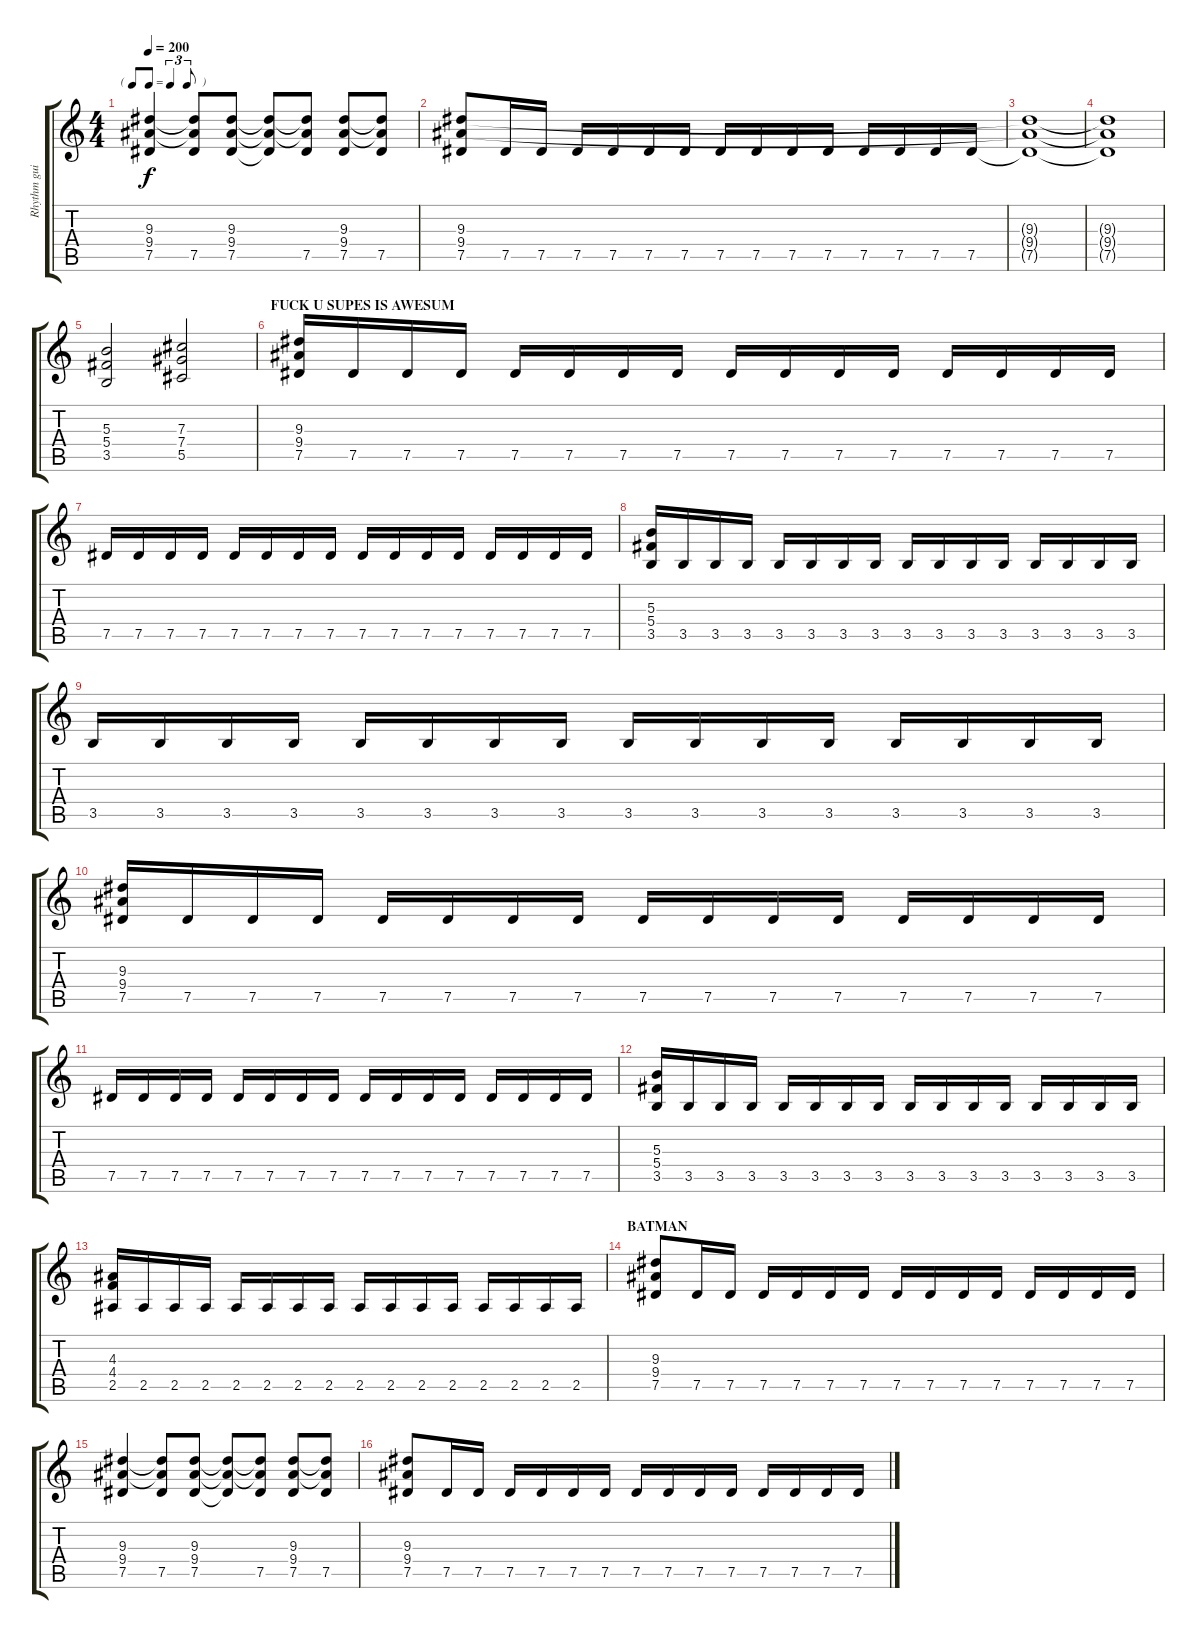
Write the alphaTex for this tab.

\track ("Rhythm guitar 2 (retard 2)" "Rhythm gui") {instrument overdrivenguitar}
\staff {score tabs}
\tuning (Eb4 Bb3 Gb3 Db3 Ab2 Eb2) {hide}
\ts (4 4)
\tf triplet8th
\tempo 200
\clef g2
\ks c
(9.3 9.4 7.5).4{dy f} (9.3{t} 9.4{t} 7.5).8 (9.3 9.4 7.5).8 (9.3{t} 9.4{t} 7.5{t}).8 (9.3{t} 9.4{t} 7.5).8 (9.3 9.4 7.5).8 (9.3{t} 9.4{t} 7.5).8 |
(9.3 9.4 7.5).8 7.5.16 7.5.16 7.5.16 7.5.16 7.5.16 7.5.16 7.5.16 7.5.16 7.5.16 7.5.16 7.5.16 7.5.16 7.5.16 7.5.16 |
(9.3{t} 9.4{t} 7.5{t}).1 |
(9.3{t} 9.4{t} 7.5{t}).1 |
(5.3 5.4 3.5).2 (7.3 7.4 5.5).2 |
\section ("" "FUCK U SUPES IS AWESUM")
(9.3 9.4 7.5).16 7.5.16 7.5.16 7.5.16 7.5.16 7.5.16 7.5.16 7.5.16 7.5.16 7.5.16 7.5.16 7.5.16 7.5.16 7.5.16 7.5.16 7.5.16 |
7.5.16 7.5.16 7.5.16 7.5.16 7.5.16 7.5.16 7.5.16 7.5.16 7.5.16 7.5.16 7.5.16 7.5.16 7.5.16 7.5.16 7.5.16 7.5.16 |
(5.3 5.4 3.5).16 3.5.16 3.5.16 3.5.16 3.5.16 3.5.16 3.5.16 3.5.16 3.5.16 3.5.16 3.5.16 3.5.16 3.5.16 3.5.16 3.5.16 3.5.16 |
3.5.16 3.5.16 3.5.16 3.5.16 3.5.16 3.5.16 3.5.16 3.5.16 3.5.16 3.5.16 3.5.16 3.5.16 3.5.16 3.5.16 3.5.16 3.5.16 |
(9.3 9.4 7.5).16 7.5.16 7.5.16 7.5.16 7.5.16 7.5.16 7.5.16 7.5.16 7.5.16 7.5.16 7.5.16 7.5.16 7.5.16 7.5.16 7.5.16 7.5.16 |
7.5.16 7.5.16 7.5.16 7.5.16 7.5.16 7.5.16 7.5.16 7.5.16 7.5.16 7.5.16 7.5.16 7.5.16 7.5.16 7.5.16 7.5.16 7.5.16 |
(5.3 5.4 3.5).16 3.5.16 3.5.16 3.5.16 3.5.16 3.5.16 3.5.16 3.5.16 3.5.16 3.5.16 3.5.16 3.5.16 3.5.16 3.5.16 3.5.16 3.5.16 |
(4.3 4.4 2.5).16 2.5.16 2.5.16 2.5.16 2.5.16 2.5.16 2.5.16 2.5.16 2.5.16 2.5.16 2.5.16 2.5.16 2.5.16 2.5.16 2.5.16 2.5.16 |
\section ("" "BATMAN")
(9.3 9.4 7.5).8 7.5.16 7.5.16 7.5.16 7.5.16 7.5.16 7.5.16 7.5.16 7.5.16 7.5.16 7.5.16 7.5.16 7.5.16 7.5.16 7.5.16 |
(9.3 9.4 7.5).4 (9.3{t} 9.4{t} 7.5).8 (9.3 9.4 7.5).8 (9.3{t} 9.4{t} 7.5{t}).8 (9.3{t} 9.4{t} 7.5).8 (9.3 9.4 7.5).8 (9.3{t} 9.4{t} 7.5).8 |
(9.3 9.4 7.5).8 7.5.16 7.5.16 7.5.16 7.5.16 7.5.16 7.5.16 7.5.16 7.5.16 7.5.16 7.5.16 7.5.16 7.5.16 7.5.16 7.5.16
